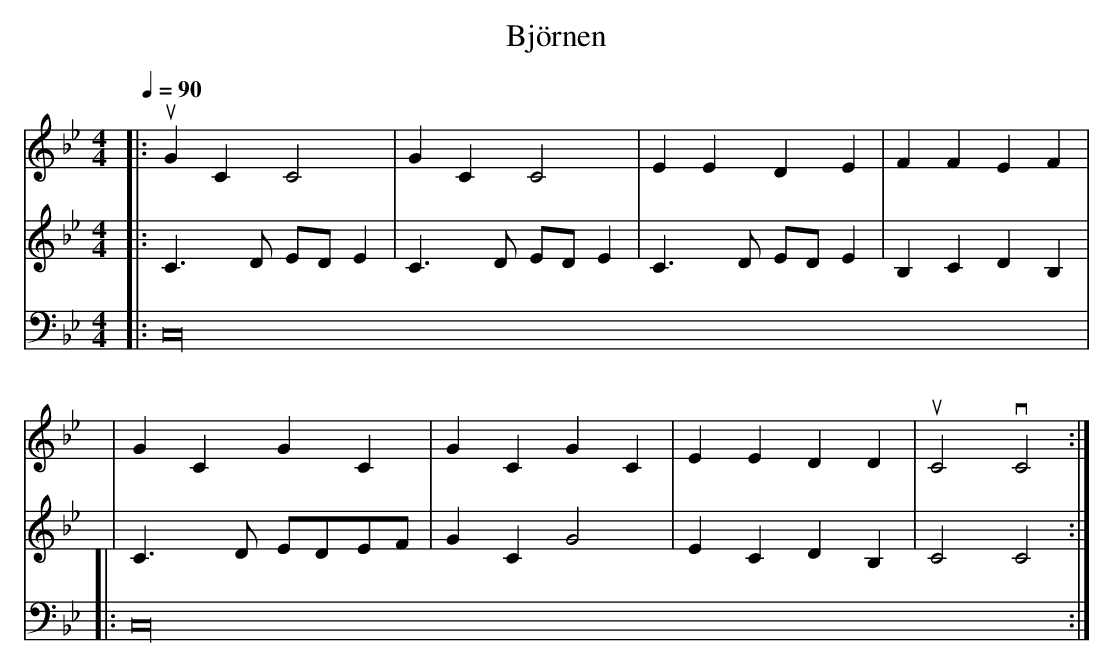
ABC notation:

X:1
T: Björnen
M: 4/4
L: 1/4
Q: 90
K: Bb
[V:1] [|: uGC C2 | GC C2 | EE DE | FF EF |
[V:2] [|: C3/2D/2 E/2D/2 E | C3/2D/2 E/2D/2 E | C3/2D/2 E/2D/2 E | B,C DB, |
[V:3] [|: C,16 |
[V:1] | GC GC | GC GC | EE DD | uC2 vC2 :|]
[V:2] | C3/2D/2 E/2D/2E/2F/2 | GC G2 | EC DB, | C2 C2 :|]
[V:3] [|: C,16 :|]
